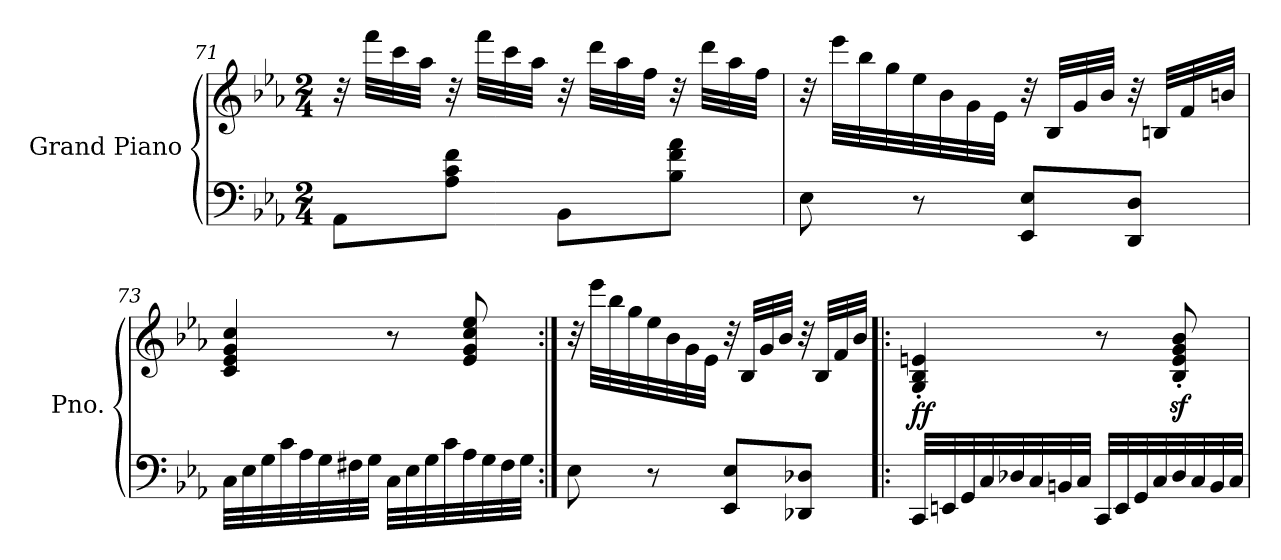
**kern	**kern	**dynam
*part1	*part1	*part1
*staff2	*staff1	*staff1/2
*I"Grand Piano	*	*
*I'Pno.	*	*
!!LO:PB:g=z
*clefF4	*clefG2	*
*k[b-e-a-]	*k[b-e-a-]	*
*M2/4	*M2/4	*
=71	=71	=71
8AA-\L	32r	.
.	32fff\LLL	.
.	32ccc\	.
.	32aa-\JJJ	.
8A-\ 8c\ 8f\J	32r	.
.	32fff\LLL	.
.	32ccc\	.
.	32aa-\JJJ	.
8BB-\L	32r	.
.	32ddd\LLL	.
.	32aa-\	.
.	32ff\JJJ	.
8B-\ 8f\ 8a-\J	32r	.
.	32ddd\LLL	.
.	32aa-\	.
.	32ff\JJJ	.
=72	=72	=72
8E-\	32r	.
.	32eee-\LLL	.
.	32bb-\	.
.	32gg\	.
8r	32ee-\	.
.	32b-\	.
.	32g\	.
.	32e-\JJJ	.
8EE-/ 8E-/L	32r	.
.	32B-/LLL	.
.	32g/	.
.	32b-/JJJ	.
8DD/ 8D/J	32r	.
.	32Bn/LLL	.
.	32f/	.
.	32bn/JJJ	.
!!LO:LB:g=z
=73	=73	=73
32C\LLL	4c/ 4e-/ 4g/ 4cc/	.
32E-\	.	.
32G\	.	.
32c\	.	.
32A-\	.	.
32G\	.	.
32F#X\	.	.
32G\JJJ	.	.
32C\LLL	8r	.
32E-\	.	.
32G\	.	.
32c\	.	.
32A-\	8e-/ 8g/ 8cc/ 8ee-/	.
32G\	.	.
32F#\	.	.
32G\JJJ	.	.
=74:|!	=74:|!	=74:|!
8E-\	32r	.
.	32eee-\LLL	.
.	32bb-\	.
.	32gg\	.
8r	32ee-\	.
.	32b-\	.
.	32g\	.
.	32e-\JJJ	.
8EE-/ 8E-/L	32r	.
.	32B-/LLL	.
.	32g/	.
.	32b-/JJJ	.
8DD-X/ 8D-X/J	32r	.
.	32B-/LLL	.
.	32f/	.
.	32b-/JJJ	.
!!LO:LB:g=z
=75!|:	=75!|:	=75!|:
!	!	!LO:DY:b
32CC/LLL	4G/' 4B-/' 4en/'	ff
32EEn/	.	.
32GG/	.	.
32C/	.	.
32D-X/	.	.
32C/	.	.
32BBn/	.	.
32C/JJJ	.	.
32CC/LLL	8r	.
32EE/	.	.
32GG/	.	.
32C/	.	.
32D-/	8B-/z<' 8e/z<' 8g/z<' 8b-/z<'	.
32C/	.	.
32BB/	.	.
32C/JJJ	.	.
=	=	=
*-	*-	*-
